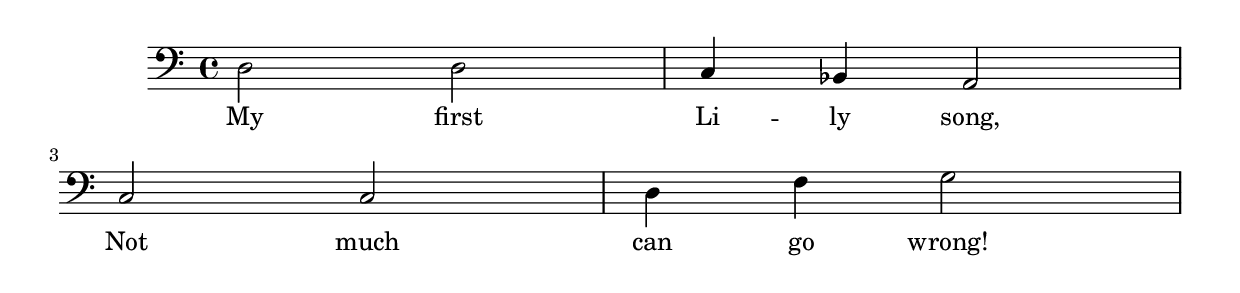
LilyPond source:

%% Optional helper for quick click and edit mode.  May be omitted
#(ly:set-point-and-click 'line-column)

%% A simple song in LilyPond
<<
    \relative {
	\clef bass
	d,2 d c4 bes a2 \break
	c2 c d4 f g2
    }
    \addlyrics {
	My first Li -- ly song,
	Not much can go wrong!
    }
>>

%% Optional helper for automatic updating by convert-ly.  May be omitted.
\version "2.3.16"
    
